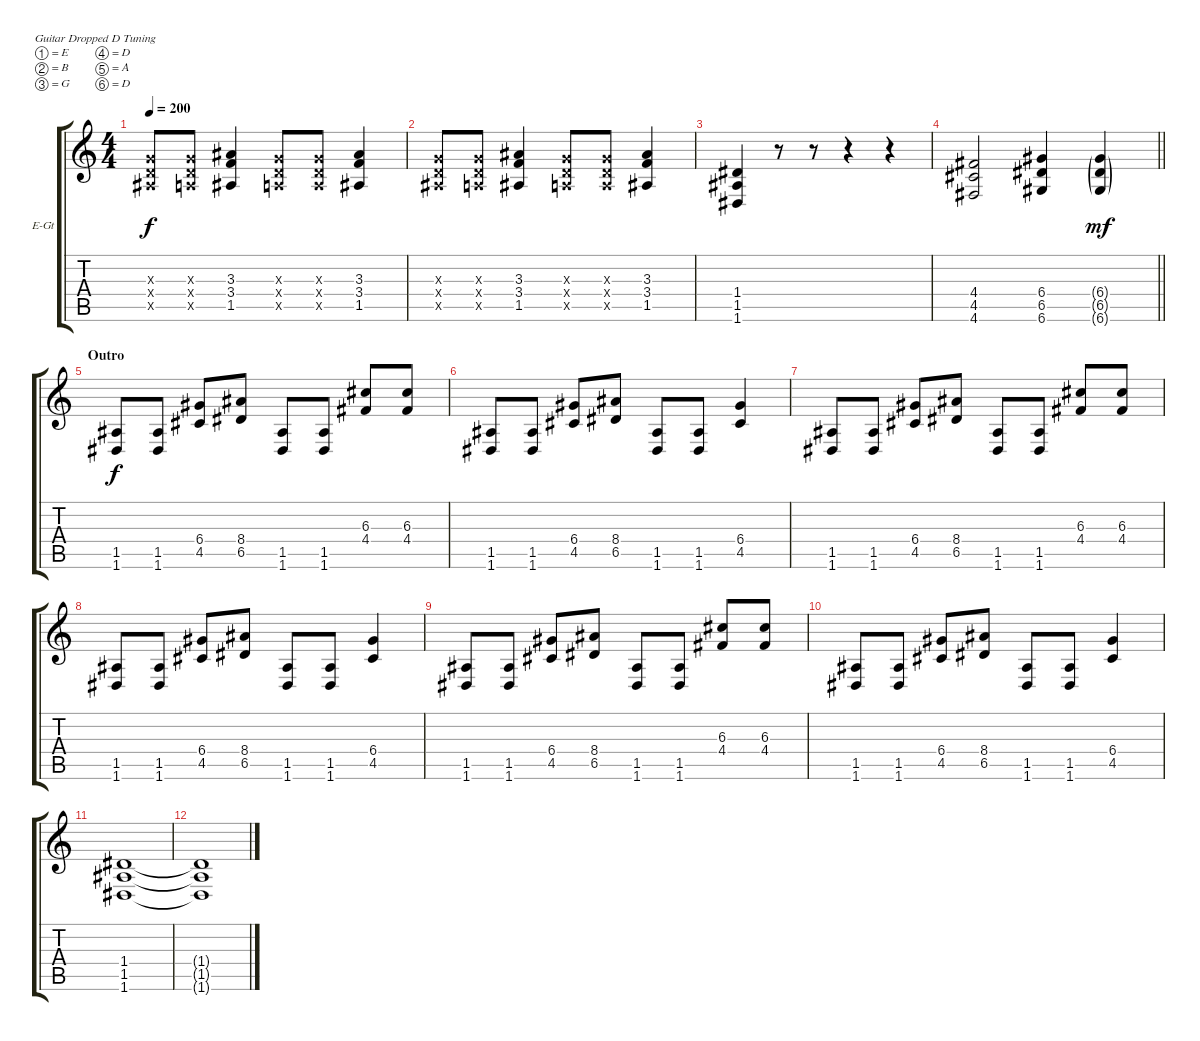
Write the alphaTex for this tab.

\bracketExtendMode groupsimilarinstruments
\firstSystemTrackNameOrientation horizontal
\otherSystemsTrackNameOrientation horizontal
\track ("Guitar 1" "E-Gt") {instrument distortionguitar}
\staff {score tabs}
\tuning (E4 B3 G3 D3 A2 D2)
\ts (4 4)
\tempo 200
\clef g2
\ks c
(0.3{x} 0.4{x} 1.5{x}).8{dy f} (0.3{x} 0.4{x} 0.5{x}).8 (3.3 3.4 1.5).4 (0.3{x} 0.4{x} 0.5{x}).8 (0.3{x} 0.4{x} 0.5{x}).8 (3.3 3.4 1.5).4 |
(0.3{x} 0.4{x} 1.5{x}).8 (0.3{x} 0.4{x} 0.5{x}).8 (3.3 3.4 1.5).4 (0.3{x} 0.4{x} 0.5{x}).8 (0.3{x} 0.4{x} 0.5{x}).8 (3.3 3.4 1.5).4 |
(1.4 1.5 1.6).4 r.8 r.8 r.4 r.4 |
\barLineRight lightlight
(4.4 4.5 4.6).2 (6.4 6.5 6.6).4 (6.4{g} 6.5{g} 6.6{g}).4{dy mf} |
\section ("" "Outro")
(1.5 1.6).8{dy f} (1.5 1.6).8 (6.4 4.5).8 (8.4 6.5).8 (1.5 1.6).8 (1.5 1.6).8 (6.3 4.4).8 (6.3 4.4).8 |
(1.5 1.6).8 (1.5 1.6).8 (6.4 4.5).8 (8.4 6.5).8 (1.5 1.6).8 (1.5 1.6).8 (6.4 4.5).4 |
(1.5 1.6).8 (1.5 1.6).8 (6.4 4.5).8 (8.4 6.5).8 (1.5 1.6).8 (1.5 1.6).8 (6.3 4.4).8 (6.3 4.4).8 |
(1.5 1.6).8 (1.5 1.6).8 (6.4 4.5).8 (8.4 6.5).8 (1.5 1.6).8 (1.5 1.6).8 (6.4 4.5).4 |
(1.5 1.6).8 (1.5 1.6).8 (6.4 4.5).8 (8.4 6.5).8 (1.5 1.6).8 (1.5 1.6).8 (6.3 4.4).8 (6.3 4.4).8 |
(1.5 1.6).8 (1.5 1.6).8 (6.4 4.5).8 (8.4 6.5).8 (1.5 1.6).8 (1.5 1.6).8 (6.4 4.5).4 |
(1.4 1.5 1.6).1 |
(1.4{t} 1.5{t} 1.6{t}).1
